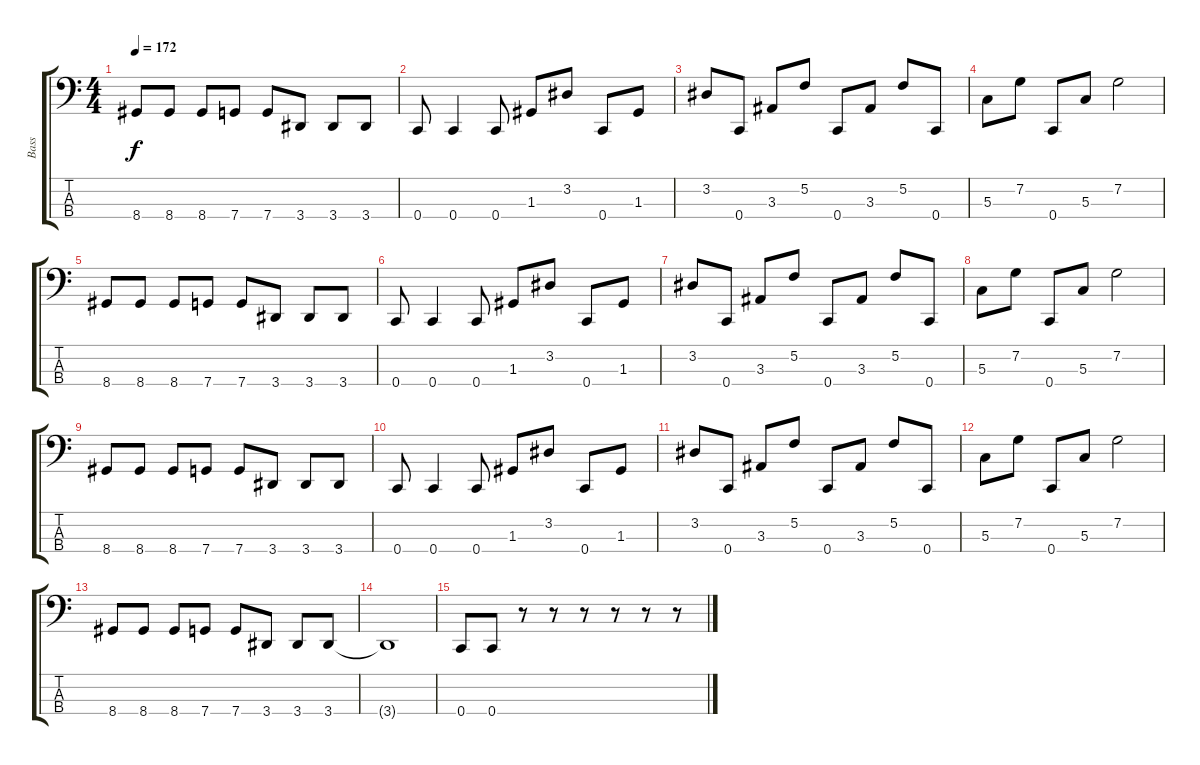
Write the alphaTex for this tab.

\track ("Bass" "Bass") {instrument electricbasspick}
\staff {score tabs}
\tuning (F2 C2 G1 C1) {hide}
\ts (4 4)
\tempo 172
\clef f4
\ks c
8.4.8{dy f} 8.4.8 8.4.8 7.4.8 7.4.8 3.4.8 3.4.8 3.4.8 |
0.4.8 0.4.4 0.4.8 1.3.8 3.2.8 0.4.8 1.3.8 |
3.2.8 0.4.8 3.3.8 5.2.8 0.4.8 3.3.8 5.2.8 0.4.8 |
5.3.8 7.2.8 0.4.8 5.3.8 7.2.2 |
8.4.8 8.4.8 8.4.8 7.4.8 7.4.8 3.4.8 3.4.8 3.4.8 |
0.4.8 0.4.4 0.4.8 1.3.8 3.2.8 0.4.8 1.3.8 |
3.2.8 0.4.8 3.3.8 5.2.8 0.4.8 3.3.8 5.2.8 0.4.8 |
5.3.8 7.2.8 0.4.8 5.3.8 7.2.2 |
8.4.8 8.4.8 8.4.8 7.4.8 7.4.8 3.4.8 3.4.8 3.4.8 |
0.4.8 0.4.4 0.4.8 1.3.8 3.2.8 0.4.8 1.3.8 |
3.2.8 0.4.8 3.3.8 5.2.8 0.4.8 3.3.8 5.2.8 0.4.8 |
5.3.8 7.2.8 0.4.8 5.3.8 7.2.2 |
8.4.8 8.4.8 8.4.8 7.4.8 7.4.8 3.4.8 3.4.8 3.4.8 |
3.4{t}.1 |
0.4.8 0.4.8 r.8 r.8 r.8 r.8 r.8 r.8
